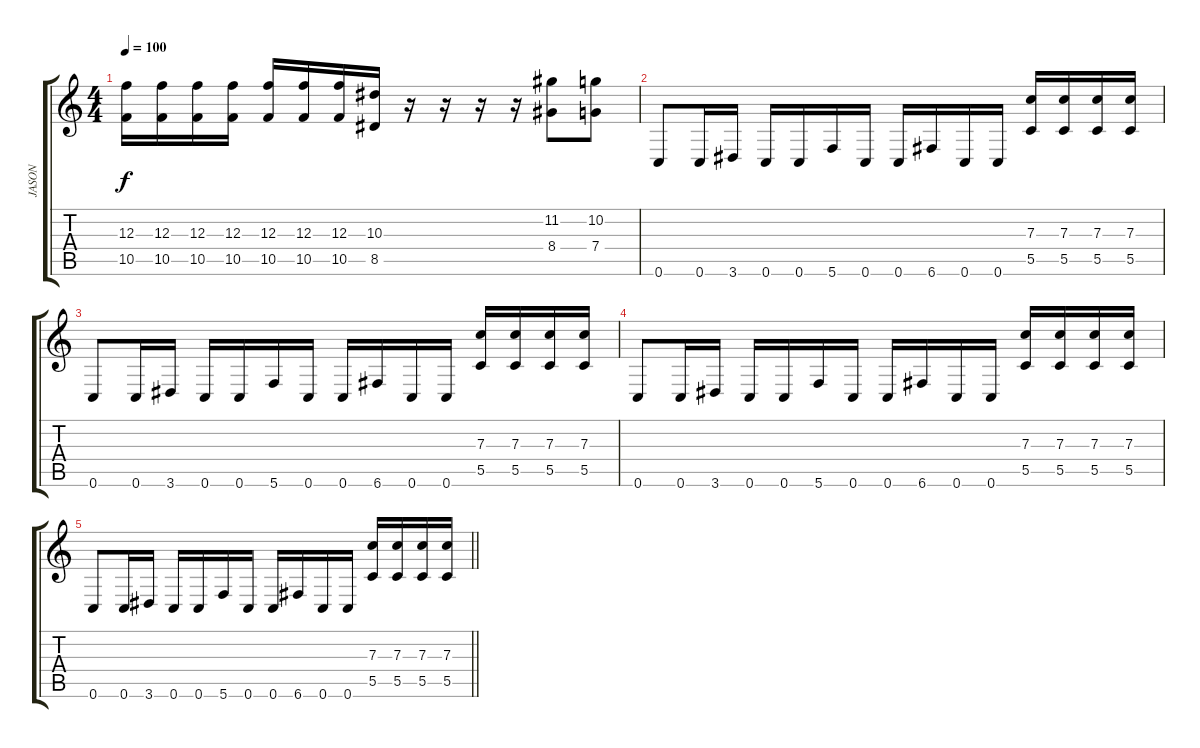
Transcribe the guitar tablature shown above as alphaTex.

\track ("JASON" "JASON") {instrument distortionguitar}
\staff {score tabs}
\tuning (D4 A3 F3 C3 G2 C2) {hide}
\ts (4 4)
\tempo 100
\clef g2
\ks c
(12.3 10.5).16{dy f} (12.3 10.5).16 (12.3 10.5).16 (12.3 10.5).16 (12.3 10.5).16 (12.3 10.5).16 (12.3 10.5).16 (10.3 8.5).16 r.16 r.16 r.16 r.16 (11.2 8.4).8 (10.2 7.4).8 |
0.6.8 0.6.16 3.6.16 0.6.16 0.6.16 5.6.16 0.6.16 0.6.16 6.6.16 0.6.16 0.6.16 (7.3 5.5).16 (7.3 5.5).16 (7.3 5.5).16 (7.3 5.5).16 |
0.6.8 0.6.16 3.6.16 0.6.16 0.6.16 5.6.16 0.6.16 0.6.16 6.6.16 0.6.16 0.6.16 (7.3 5.5).16 (7.3 5.5).16 (7.3 5.5).16 (7.3 5.5).16 |
0.6.8 0.6.16 3.6.16 0.6.16 0.6.16 5.6.16 0.6.16 0.6.16 6.6.16 0.6.16 0.6.16 (7.3 5.5).16 (7.3 5.5).16 (7.3 5.5).16 (7.3 5.5).16 |
\barLineRight lightlight
0.6.8 0.6.16 3.6.16 0.6.16 0.6.16 5.6.16 0.6.16 0.6.16 6.6.16 0.6.16 0.6.16 (7.3 5.5).16 (7.3 5.5).16 (7.3 5.5).16 (7.3 5.5).16
